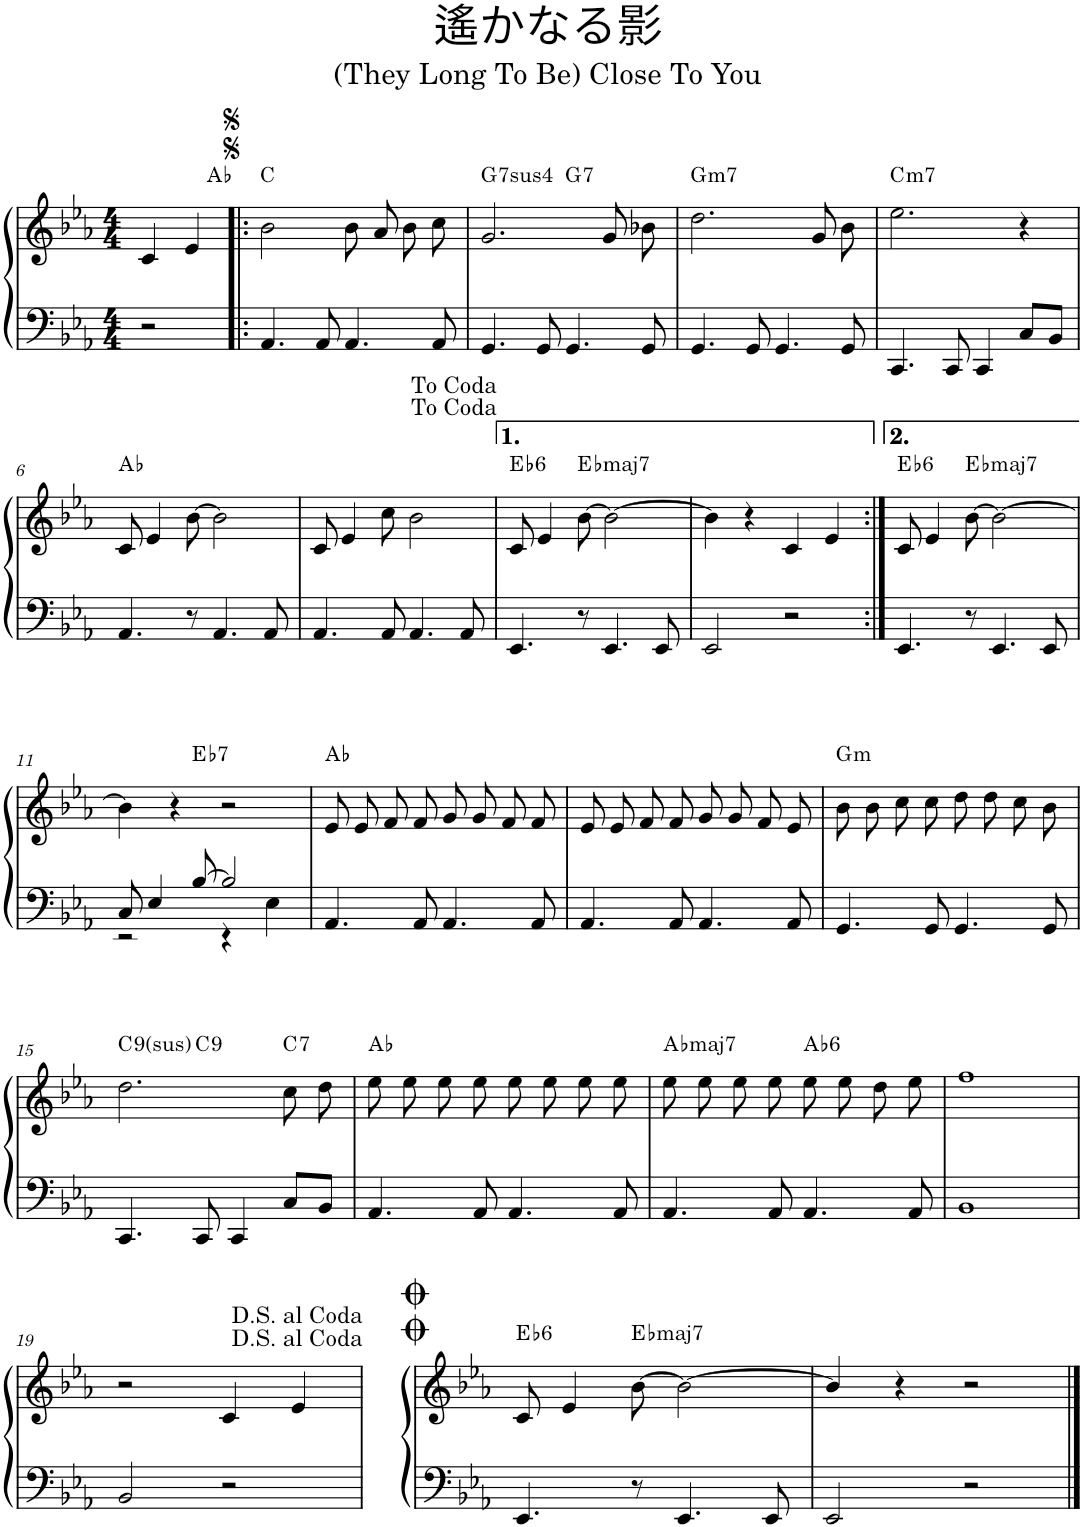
**kern	**kern	**harte
*part1	*part1	*part1
*staff2	*staff1	*
*I"Piano	*	*
*I'Pno.	*	*
*clefF4	*clefG2	*
*k[b-e-a-]	*k[b-e-a-]	*
*E-:	*E-:	*
*M4/4	*M4/4	*
=1	=1	=1
*	*^	*
2r	4c/	4.ryy	.
.	4e-/	.	.
!	!	!	!LO:H:kt=♭
.	.	8ryy	.
*	*v	*v	*
=2!|:	=2!|:	=2!|:
4.AA-/	2b-\	C:maj
8AA-/	.	.
4.AA-/	8b-/L	.
.	8a-/J	.
.	8b-\L	.
8AA-/	8cc\J	.
=3	=3	=3
!	!	!LO:H:kt=74
*	*^	*
4.GG/	2.g/	2ryy	G:sus4(7)
8GG/	.	.	.
!	!	!	!LO:H:kt=7
4.GG/	.	2ryy	G:7
.	8g/L	.	.
8GG/	8b-X/J	.	.
=4	=4	=4	=4
!	!	!	!LO:H:kt=m7
*	*v	*v	*
4.GG/	2.dd\	G:min7
8GG/	.	.
4.GG/	.	.
.	8g/L	.
8GG/	8b-/J	.
=5	=5	=5
!	!	!LO:H:kt=m7
4.CC/	2.ee-\	C:min7
8CC/	.	.
4CC/	.	.
8C/L	4r	.
8BB-/J	.	.
!!LO:LB:g=z
=6	=6	=6
!	!	!LO:H:kt=♭
4.AA-/	8c/	.
.	4e-/	.
8r	[8b-\	.
4.AA-/	2b-\]	.
8AA-/	.	.
=7	=7	=7
4.AA-/	8c/	.
.	4e-/	.
8AA-/	8cc\	.
4.AA-/	2b-\	.
8AA-/	.	.
=8	=8	=8
!	!	!LO:H:kt=♭
4.EE-/	8c/	.
.	4e-/	.
!	!	!LO:H:kt=♭maj
8r	[8b-\	.
4.EE-/	2b-\_	.
8EE-/	.	.
=9	=9	=9
2EE-/	4b-\]	.
.	4r	.
2r	4c/	.
.	4e-/	.
=10:|!	=10:|!	=10:|!
!	!	!LO:H:kt=♭
4.EE-/	8c/	.
.	4e-/	.
!	!	!LO:H:kt=♭maj
8r	[8b-\	.
4.EE-/	2b-\_	.
8EE-/	.	.
!!LO:LB:g=z
=11	=11	=11
*^	*^	*
8C/	2r	4b-\]	4.ryy	.
4E-/	.	.	.	.
.	.	4r	.	.
!	!	!	!	!LO:H:kt=♭
[8B-/	.	.	2ryy	.
2B-/]	4r	2r	.	.
.	4E-\	.	.	.
.	.	.	8ryy	.
=12	=12	=12	=12	=12
!	!	!	!	!LO:H:kt=♭
*v	*v	*	*	*
*	*v	*v	*
4.AA-/	8e-/L	.
.	8e-/J	.
.	8f/L	.
8AA-/	8f/J	.
4.AA-/	8g/L	.
.	8g/J	.
.	8f/L	.
8AA-/	8f/J	.
=13	=13	=13
4.AA-/	8e-/L	.
.	8e-/J	.
.	8f/L	.
8AA-/	8f/J	.
4.AA-/	8g/L	.
.	8g/J	.
.	8f/L	.
8AA-/	8e-/J	.
=14	=14	=14
!	!	!LO:H:kt=m
4.GG/	8b-\L	G:min
.	8b-\J	.
.	8cc\L	.
8GG/	8cc\J	.
4.GG/	8dd\L	.
.	8dd\J	.
.	8cc\L	.
8GG/	8b-\J	.
!!LO:LB:g=z
=15	=15	=15
!	!	!LO:H:kt=9
*	*^	*
4.CC/	2.dd\	4.ryy	C:sus4(7,9)
!	!	!	!LO:H:kt=9
8CC/	.	2ryy	C:9
4CC/	.	.	.
!	!	!	!LO:H:kt=7
8C/L	8cc\L	.	C:7
8BB-/J	8dd\J	8ryy	.
=16	=16	=16	=16
!	!	!	!LO:H:kt=♭
*	*v	*v	*
4.AA-/	8ee-\L	.
.	8ee-\J	.
.	8ee-\L	.
8AA-/	8ee-\J	.
4.AA-/	8ee-\L	.
.	8ee-\J	.
.	8ee-\L	.
8AA-/	8ee-\J	.
=17	=17	=17
!	!	!LO:H:kt=♭maj
4.AA-/	8ee-\L	.
.	8ee-\J	.
.	8ee-\L	.
8AA-/	8ee-\J	.
!	!	!LO:H:kt=♭
4.AA-/	8ee-\L	.
.	8ee-\J	.
.	8dd\L	.
8AA-/	8ee-\J	.
=18	=18	=18
1BB-	1ff	.
!!LO:LB:g=z
=19	=19	=19
2BB-/	2r	.
2r	4c/	.
.	4e-/	.
=20	=20	=20
!	!	!LO:H:kt=♭
4.EE-/	8c/	.
.	4e-/	.
!	!	!LO:H:kt=♭maj
8r	[8b-\	.
4.EE-/	2b-\_	.
8EE-/	.	.
=21	=21	=21
2EE-/	4b-/]	.
.	4r	.
2r	2r	.
==	==	==
*-	*-	*-
